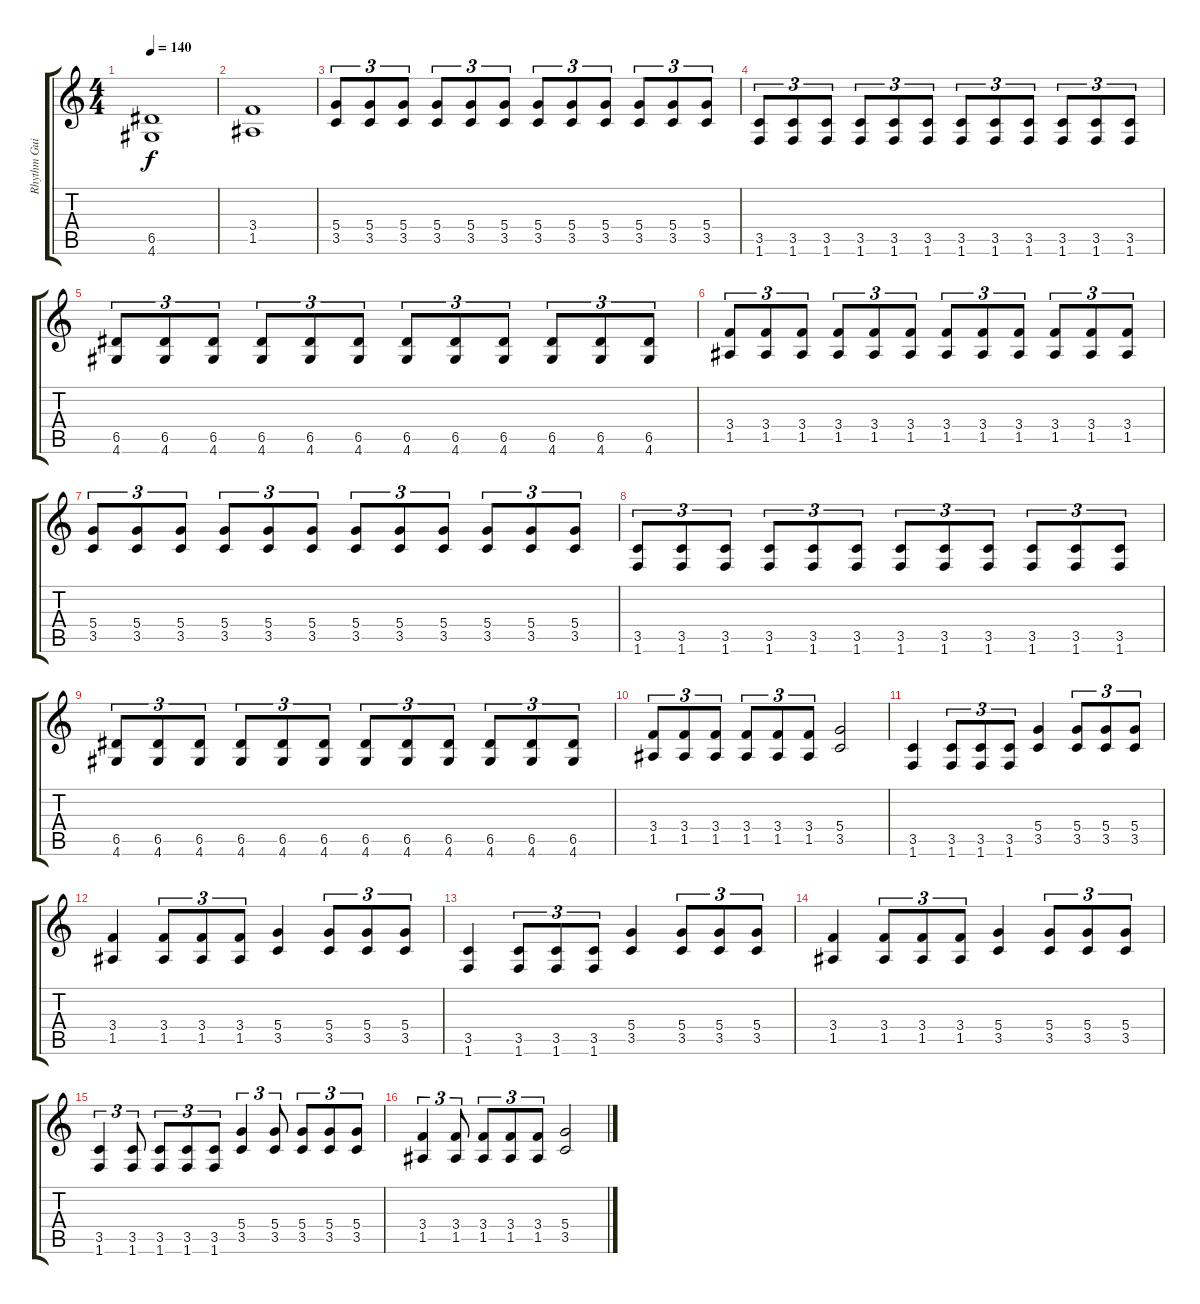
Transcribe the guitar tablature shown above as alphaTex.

\track ("Rhythm Guitar" "Rhythm Gui") {instrument distortionguitar}
\staff {score tabs}
\tuning (E4 B3 G3 D3 A2 E2) {hide}
\ts (4 4)
\tempo 140
\clef g2
\ks c
(6.5 4.6).1{dy f} |
(3.4 1.5).1 |
(5.4 3.5).8{tu (3 2)} (5.4 3.5).8{tu (3 2)} (5.4 3.5).8{tu (3 2)} (5.4 3.5).8{tu (3 2)} (5.4 3.5).8{tu (3 2)} (5.4 3.5).8{tu (3 2)} (5.4 3.5).8{tu (3 2)} (5.4 3.5).8{tu (3 2)} (5.4 3.5).8{tu (3 2)} (5.4 3.5).8{tu (3 2)} (5.4 3.5).8{tu (3 2)} (5.4 3.5).8{tu (3 2)} |
(3.5 1.6).8{tu (3 2)} (3.5 1.6).8{tu (3 2)} (3.5 1.6).8{tu (3 2)} (3.5 1.6).8{tu (3 2)} (3.5 1.6).8{tu (3 2)} (3.5 1.6).8{tu (3 2)} (3.5 1.6).8{tu (3 2)} (3.5 1.6).8{tu (3 2)} (3.5 1.6).8{tu (3 2)} (3.5 1.6).8{tu (3 2)} (3.5 1.6).8{tu (3 2)} (3.5 1.6).8{tu (3 2)} |
(6.5 4.6).8{tu (3 2)} (6.5 4.6).8{tu (3 2)} (6.5 4.6).8{tu (3 2)} (6.5 4.6).8{tu (3 2)} (6.5 4.6).8{tu (3 2)} (6.5 4.6).8{tu (3 2)} (6.5 4.6).8{tu (3 2)} (6.5 4.6).8{tu (3 2)} (6.5 4.6).8{tu (3 2)} (6.5 4.6).8{tu (3 2)} (6.5 4.6).8{tu (3 2)} (6.5 4.6).8{tu (3 2)} |
(3.4 1.5).8{tu (3 2)} (3.4 1.5).8{tu (3 2)} (3.4 1.5).8{tu (3 2)} (3.4 1.5).8{tu (3 2)} (3.4 1.5).8{tu (3 2)} (3.4 1.5).8{tu (3 2)} (3.4 1.5).8{tu (3 2)} (3.4 1.5).8{tu (3 2)} (3.4 1.5).8{tu (3 2)} (3.4 1.5).8{tu (3 2)} (3.4 1.5).8{tu (3 2)} (3.4 1.5).8{tu (3 2)} |
(5.4 3.5).8{tu (3 2)} (5.4 3.5).8{tu (3 2)} (5.4 3.5).8{tu (3 2)} (5.4 3.5).8{tu (3 2)} (5.4 3.5).8{tu (3 2)} (5.4 3.5).8{tu (3 2)} (5.4 3.5).8{tu (3 2)} (5.4 3.5).8{tu (3 2)} (5.4 3.5).8{tu (3 2)} (5.4 3.5).8{tu (3 2)} (5.4 3.5).8{tu (3 2)} (5.4 3.5).8{tu (3 2)} |
(3.5 1.6).8{tu (3 2)} (3.5 1.6).8{tu (3 2)} (3.5 1.6).8{tu (3 2)} (3.5 1.6).8{tu (3 2)} (3.5 1.6).8{tu (3 2)} (3.5 1.6).8{tu (3 2)} (3.5 1.6).8{tu (3 2)} (3.5 1.6).8{tu (3 2)} (3.5 1.6).8{tu (3 2)} (3.5 1.6).8{tu (3 2)} (3.5 1.6).8{tu (3 2)} (3.5 1.6).8{tu (3 2)} |
(6.5 4.6).8{tu (3 2)} (6.5 4.6).8{tu (3 2)} (6.5 4.6).8{tu (3 2)} (6.5 4.6).8{tu (3 2)} (6.5 4.6).8{tu (3 2)} (6.5 4.6).8{tu (3 2)} (6.5 4.6).8{tu (3 2)} (6.5 4.6).8{tu (3 2)} (6.5 4.6).8{tu (3 2)} (6.5 4.6).8{tu (3 2)} (6.5 4.6).8{tu (3 2)} (6.5 4.6).8{tu (3 2)} |
(3.4 1.5).8{tu (3 2)} (3.4 1.5).8{tu (3 2)} (3.4 1.5).8{tu (3 2)} (3.4 1.5).8{tu (3 2)} (3.4 1.5).8{tu (3 2)} (3.4 1.5).8{tu (3 2)} (5.4 3.5).2 |
(3.5 1.6).4 (3.5 1.6).8{tu (3 2)} (3.5 1.6).8{tu (3 2)} (3.5 1.6).8{tu (3 2)} (5.4 3.5).4 (5.4 3.5).8{tu (3 2)} (5.4 3.5).8{tu (3 2)} (5.4 3.5).8{tu (3 2)} |
(3.4 1.5).4 (3.4 1.5).8{tu (3 2)} (3.4 1.5).8{tu (3 2)} (3.4 1.5).8{tu (3 2)} (5.4 3.5).4 (5.4 3.5).8{tu (3 2)} (5.4 3.5).8{tu (3 2)} (5.4 3.5).8{tu (3 2)} |
(3.5 1.6).4 (3.5 1.6).8{tu (3 2)} (3.5 1.6).8{tu (3 2)} (3.5 1.6).8{tu (3 2)} (5.4 3.5).4 (5.4 3.5).8{tu (3 2)} (5.4 3.5).8{tu (3 2)} (5.4 3.5).8{tu (3 2)} |
(3.4 1.5).4 (3.4 1.5).8{tu (3 2)} (3.4 1.5).8{tu (3 2)} (3.4 1.5).8{tu (3 2)} (5.4 3.5).4 (5.4 3.5).8{tu (3 2)} (5.4 3.5).8{tu (3 2)} (5.4 3.5).8{tu (3 2)} |
(3.5 1.6).4{tu (3 2)} (3.5 1.6).8{tu (3 2)} (3.5 1.6).8{tu (3 2)} (3.5 1.6).8{tu (3 2)} (3.5 1.6).8{tu (3 2)} (5.4 3.5).4{tu (3 2)} (5.4 3.5).8{tu (3 2)} (5.4 3.5).8{tu (3 2)} (5.4 3.5).8{tu (3 2)} (5.4 3.5).8{tu (3 2)} |
(3.4 1.5).4{tu (3 2)} (3.4 1.5).8{tu (3 2)} (3.4 1.5).8{tu (3 2)} (3.4 1.5).8{tu (3 2)} (3.4 1.5).8{tu (3 2)} (5.4 3.5).2
